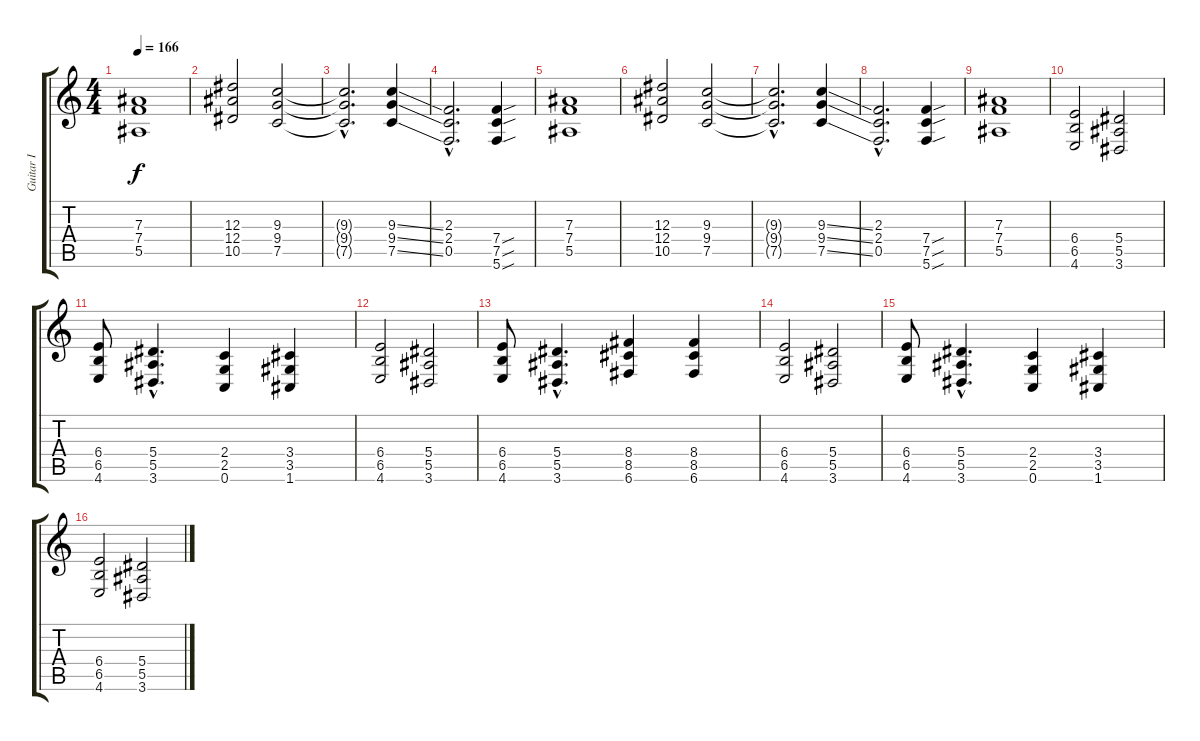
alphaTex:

\track ("Guitar I" "Guitar I") {instrument distortionguitar}
\staff {score tabs}
\tuning (C4 G3 Eb3 Bb2 F2 C2) {hide}
\ts (4 4)
\tempo 166
\clef g2
\ks c
(7.3 7.4 5.5).1{dy f} |
(12.3 12.4 10.5).2{volume 14 balance 15} (9.3 9.4 7.5).2 |
(9.3{hac t} 9.4{hac t} 7.5{hac t}).2{d} (9.3{ss} 9.4{ss} 7.5{ss}).4 |
(2.3{hac} 2.4{hac} 0.5{hac}).2{d} (7.4{sou} 7.5{sou} 5.6{sou}).4 |
(7.3 7.4 5.5).1 |
(12.3 12.4 10.5).2 (9.3 9.4 7.5).2 |
(9.3{hac t} 9.4{hac t} 7.5{hac t}).2{d} (9.3{ss} 9.4{ss} 7.5{ss}).4 |
(2.3{hac} 2.4{hac} 0.5{hac}).2{d} (7.4{sou} 7.5{sou} 5.6{sou}).4 |
(7.3 7.4 5.5).1 |
(6.4 6.5 4.6).2{volume 13 balance 10} (5.4 5.5 3.6).2 |
(6.4 6.5 4.6).8 (5.4{hac} 5.5{hac} 3.6{hac}).4{d} (2.4 2.5 0.6).4 (3.4 3.5 1.6).4 |
(6.4 6.5 4.6).2 (5.4 5.5 3.6).2 |
(6.4 6.5 4.6).8 (5.4{hac} 5.5{hac} 3.6{hac}).4{d} (8.4 8.5 6.6).4 (8.4 8.5 6.6).4 |
(6.4 6.5 4.6).2 (5.4 5.5 3.6).2 |
(6.4 6.5 4.6).8 (5.4{hac} 5.5{hac} 3.6{hac}).4{d} (2.4 2.5 0.6).4 (3.4 3.5 1.6).4 |
(6.4 6.5 4.6).2 (5.4 5.5 3.6).2
